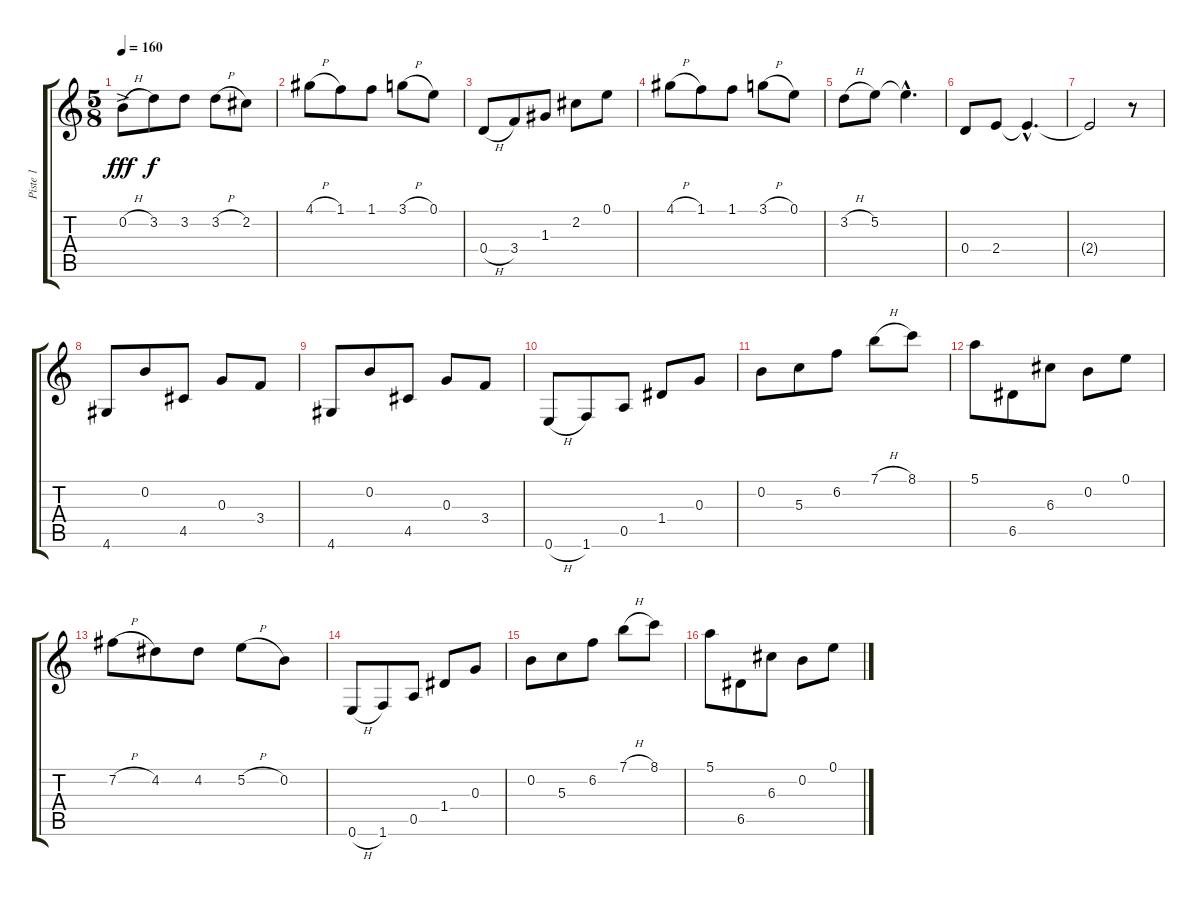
\track ("Piste 1" "Piste 1") {instrument acousticguitarnylon}
\staff {score tabs}
\tuning (E4 B3 G3 D3 A2 E2) {hide}
\ts (5 8)
\tempo 160
\clef g2
\ks c
0.2{h ac}.8{dy fff} 3.2.8{dy f} 3.2.8 3.2{h}.8 2.2.8 |
4.1{h}.8 1.1.8 1.1.8 3.1{h}.8 0.1.8 |
0.4{h}.8 3.4.8 1.3.8 2.2.8 0.1.8 |
4.1{h}.8 1.1.8 1.1.8 3.1{h}.8 0.1.8 |
3.2{h}.8 5.2.8 5.2{hac t}.4{d} |
0.4.8 2.4.8 2.4{hac t}.4{d} |
2.4{t}.2 r.8 |
4.6.8 0.2.8 4.5.8 0.3.8 3.4.8 |
4.6.8 0.2.8 4.5.8 0.3.8 3.4.8 |
0.6{h}.8 1.6.8 0.5.8 1.4.8 0.3.8 |
0.2.8 5.3.8 6.2.8 7.1{h}.8 8.1.8 |
5.1.8 6.5.8 6.3.8 0.2.8 0.1.8 |
7.2{h}.8 4.2.8 4.2.8 5.2{h}.8 0.2.8 |
0.6{h}.8 1.6.8 0.5.8 1.4.8 0.3.8 |
0.2.8 5.3.8 6.2.8 7.1{h}.8 8.1.8 |
5.1.8 6.5.8 6.3.8 0.2.8 0.1.8
